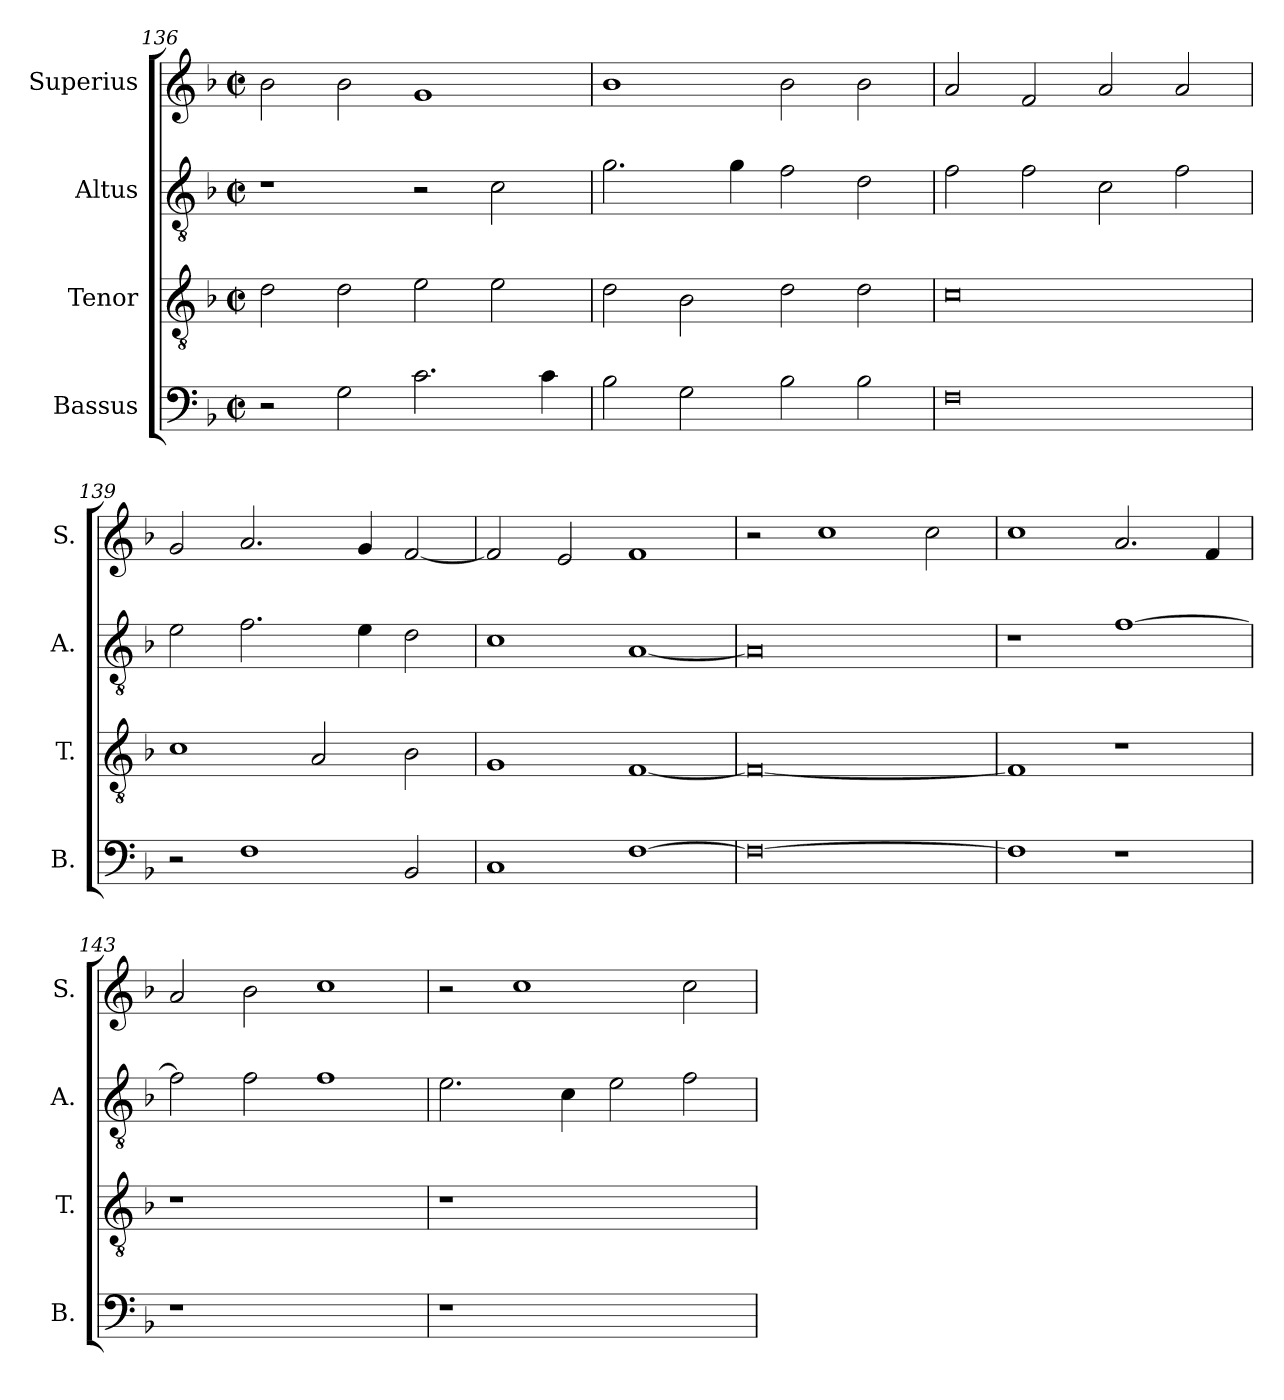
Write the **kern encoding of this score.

**kern	**kern	**kern	**kern
*part4	*part3	*part2	*part1
*staff4	*staff3	*staff2	*staff1
*I"Bassus	*I"Tenor	*I"Altus	*I"Superius
*I'B.	*I'T.	*I'A.	*I'S.
*clefF4	*clefGv2	*clefGv2	*clefG2
*	*ITrd7c12	*ITrd7c12	*
*k[b-]	*k[b-]	*k[b-]	*k[b-]
*F:	*F:	*F:	*F:
*M2/2	*M2/2	*M2/2	*M2/2
*met(c|)	*met(c|)	*met(c|)	*met(c|)
=136	=136	=136	=136
2r	2Di\	1r	2b-i\
2Gi\	2Di\	.	2b-i\
2.ci\	2Ei\	2r	1gi
.	2Ei\	2Ci\	.
4ci\	.	.	.
!!LO:LB:g=z
=137	=137	=137	=137
2B-i\	2Di\	2.Gi\	1b-i
2Gi\	2BB-i\	.	.
.	.	4Gi\	.
2B-i\	2Di\	2Fi\	2b-i\
2B-i\	2Di\	2Di\	2b-i\
=138	=138	=138	=138
0Fi	0Ci	2Fi\	2ai/
.	.	2Fi\	2fi/
.	.	2Ci\	2ai/
.	.	2Fi\	2ai/
=139	=139	=139	=139
2r	1Ci	2Ei\	2gi/
1Fi	.	2.Fi\	2.ai/
.	2AAi/	.	.
.	.	4Ei\	4gi/
2BB-i/	2BB-i\	2Di\	[<2fi/
=140	=140	=140	=140
1Ci	1GGi	1Ci	2fi/]
.	.	.	2ei/
[>1Fi	[<1FFi	[<1AAi	1fi
=141	=141	=141	=141
0Fi_>	0FFi_<	0AAi]	2r
.	.	.	1cci
.	.	.	2cci\
!!LO:PB:g=z
=142	=142	=142	=142
1Fi]	1FFi]	1r	1cci
1r	1r	[>1Fi	2.ai/
.	.	.	4fi/
=143	=143	=143	=143
!LO:N:vis=1	!LO:N:vis=1	!	!
1r	1r	2Fi\]	2ai/
.	.	2Fi\	2b-i\
1ryy	1ryy	1Fi	1cci
=144	=144	=144	=144
!LO:N:vis=1	!LO:N:vis=1	!	!
1r	1r	2.Ei\	2r
.	.	.	1cci
.	.	4Ci\	.
1ryy	1ryy	2Ei\	.
.	.	2Fi\	2cci\
=	=	=	=
*-	*-	*-	*-
